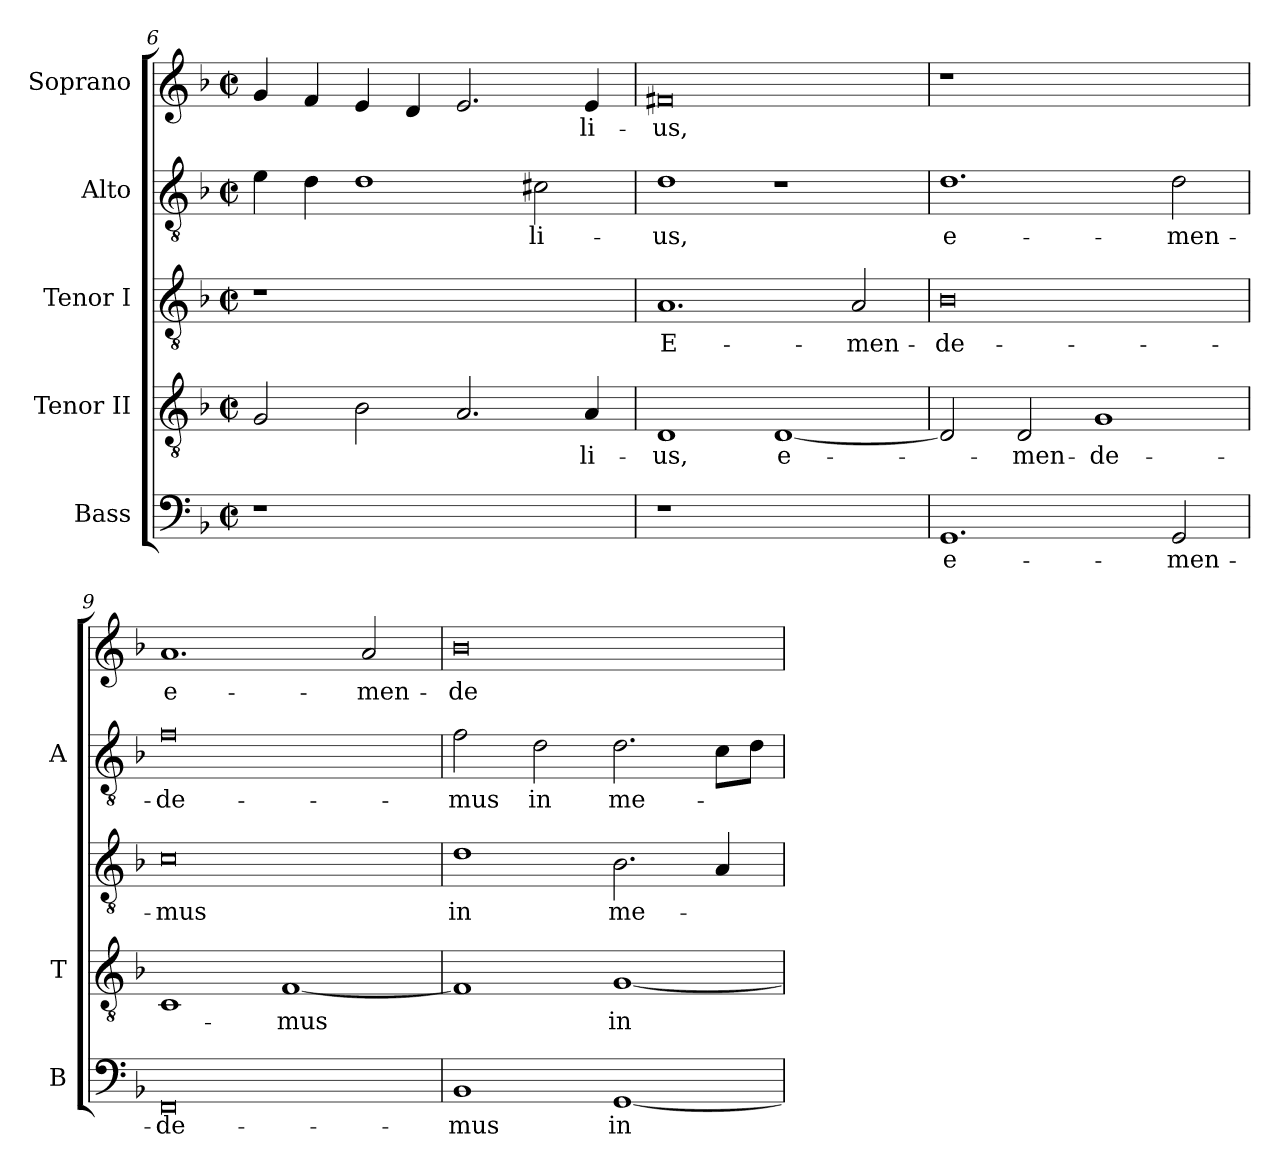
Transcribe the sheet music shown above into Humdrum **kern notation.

**kern	**text	**kern	**text	**kern	**text	**kern	**text	**kern	**text
*part5	*part5	*part4	*part4	*part3	*part3	*part2	*part2	*part1	*part1
*staff5	*staff5	*staff4	*staff4	*staff3	*staff3	*staff2	*staff2	*staff1	*staff1
*I"Bass	*	*I"Tenor II	*	*I"Tenor I	*	*I"Alto	*	*I"Soprano	*
*I'B	*	*I'T	*	*	*	*I'A	*	*	*
*clefF4	*	*clefGv2	*	*clefGv2	*	*clefGv2	*	*clefG2	*
*k[b-]	*	*k[b-]	*	*k[b-]	*	*k[b-]	*	*k[b-]	*
*F:	*	*F:	*	*F:	*	*F:	*	*F:	*
*M2/2	*	*M2/2	*	*M2/2	*	*M2/2	*	*M2/2	*
*met(c|)	*	*met(c|)	*	*met(c|)	*	*met(c|)	*	*met(c|)	*
=6	=6	=6	=6	=6	=6	=6	=6	=6	=6
!LO:N:vis=1	!	!	!	!LO:N:vis=1	!	!	!	!	!
1r	.	2Gi/	.	1r	.	4ei\	.	4gi/	.
.	.	.	.	.	.	4di\	.	4fi/	.
.	.	2B-i\	.	.	.	1di	.	4ei/	.
.	.	.	.	.	.	.	.	4di/	.
1ryy	.	2.Ai/	.	1ryy	.	.	.	2.ei/	.
!	!	!	!	!	!	!	!LO:LY:b:color=#000000	!	!
.	.	.	.	.	.	2c#Xi\	-li-	.	.
!	!	!	!LO:LY:b:color=#000000	!	!	!	!	!	!
!	!	!	!	!	!	!	!	!	!LO:LY:b:color=#000000
.	.	4Ai/	-li-	.	.	.	.	4ei/	-li-
=7	=7	=7	=7	=7	=7	=7	=7	=7	=7
!LO:N:vis=1	!	!	!	!	!	!	!	!	!
!	!	!	!LO:LY:b:color=#000000	!	!	!	!	!	!
!	!	!	!	!	!LO:LY:b:color=#000000	!	!	!	!
!	!	!	!	!	!	!	!LO:LY:b:color=#000000	!	!
!	!	!	!	!	!	!	!	!	!LO:LY:b:color=#000000
1r	.	1Di	-us,	1.Ai	E-	1di	-us,	0f#Xi	-us,
!	!	!	!LO:LY:b:color=#000000	!	!	!	!	!	!
1ryy	.	[<1Di	e-	.	.	1r	.	.	.
!	!	!	!	!	!LO:LY:b:color=#000000	!	!	!	!
.	.	.	.	2Ai/	-men-	.	.	.	.
=8	=8	=8	=8	=8	=8	=8	=8	=8	=8
!	!LO:LY:b:color=#000000	!	!	!	!	!	!	!	!
!	!	!	!	!	!LO:LY:b:color=#000000	!	!	!	!
!	!	!	!	!	!	!	!LO:LY:b:color=#000000	!LO:N:vis=1	!
1.GGi	e-	2Di/]	.	0B-i	-de-	1.di	e-	1r	.
!	!	!	!LO:LY:b:color=#000000	!	!	!	!	!	!
.	.	2Di/	-men-	.	.	.	.	.	.
!	!	!	!LO:LY:b:color=#000000	!	!	!	!	!	!
.	.	1Gi	-de-	.	.	.	.	1ryy	.
!	!LO:LY:b:color=#000000	!	!	!	!	!	!	!	!
!	!	!	!	!	!	!	!LO:LY:b:color=#000000	!	!
2GGi/	-men-	.	.	.	.	2di\	-men-	.	.
=9	=9	=9	=9	=9	=9	=9	=9	=9	=9
!	!LO:LY:b:color=#000000	!	!	!	!	!	!	!	!
!	!	!	!	!	!LO:LY:b:color=#000000	!	!	!	!
!	!	!	!	!	!	!	!LO:LY:b:color=#000000	!	!
!	!	!	!	!	!	!	!	!	!LO:LY:b:color=#000000
0FFi	-de-	1Ci	.	0ci	-mus	0fi	-de-	1.ai	e-
!	!	!	!LO:LY:b:color=#000000	!	!	!	!	!	!
.	.	[<1Fi	-mus	.	.	.	.	.	.
!	!	!	!	!	!	!	!	!	!LO:LY:b:color=#000000
.	.	.	.	.	.	.	.	2ai/	-men-
!!LO:PB:g=z
=10	=10	=10	=10	=10	=10	=10	=10	=10	=10
!	!LO:LY:b:color=#000000	!	!	!	!	!	!	!	!
!	!	!	!	!	!LO:LY:b:color=#000000	!	!	!	!
!	!	!	!	!	!	!	!LO:LY:b:color=#000000	!	!
!	!	!	!	!	!	!	!	!	!LO:LY:b:color=#000000
1BB-i	-mus	1Fi]	.	1di	in	2fi\	-mus	0b-i	-de-
!	!	!	!	!	!	!	!LO:LY:b:color=#000000	!	!
.	.	.	.	.	.	2di\	in	.	.
!	!LO:LY:b:color=#000000	!	!	!	!	!	!	!	!
!	!	!	!LO:LY:b:color=#000000	!	!	!	!	!	!
!	!	!	!	!	!LO:LY:b:color=#000000	!	!	!	!
!	!	!	!	!	!	!	!LO:LY:b:color=#000000	!	!
[<1GGi	in	[<1Gi	in	2.B-i\	me-	2.di\	me-	.	.
.	.	.	.	4Ai/	.	8ci\L	.	.	.
.	.	.	.	.	.	8di\J	.	.	.
=	=	=	=	=	=	=	=	=	=
*-	*-	*-	*-	*-	*-	*-	*-	*-	*-
